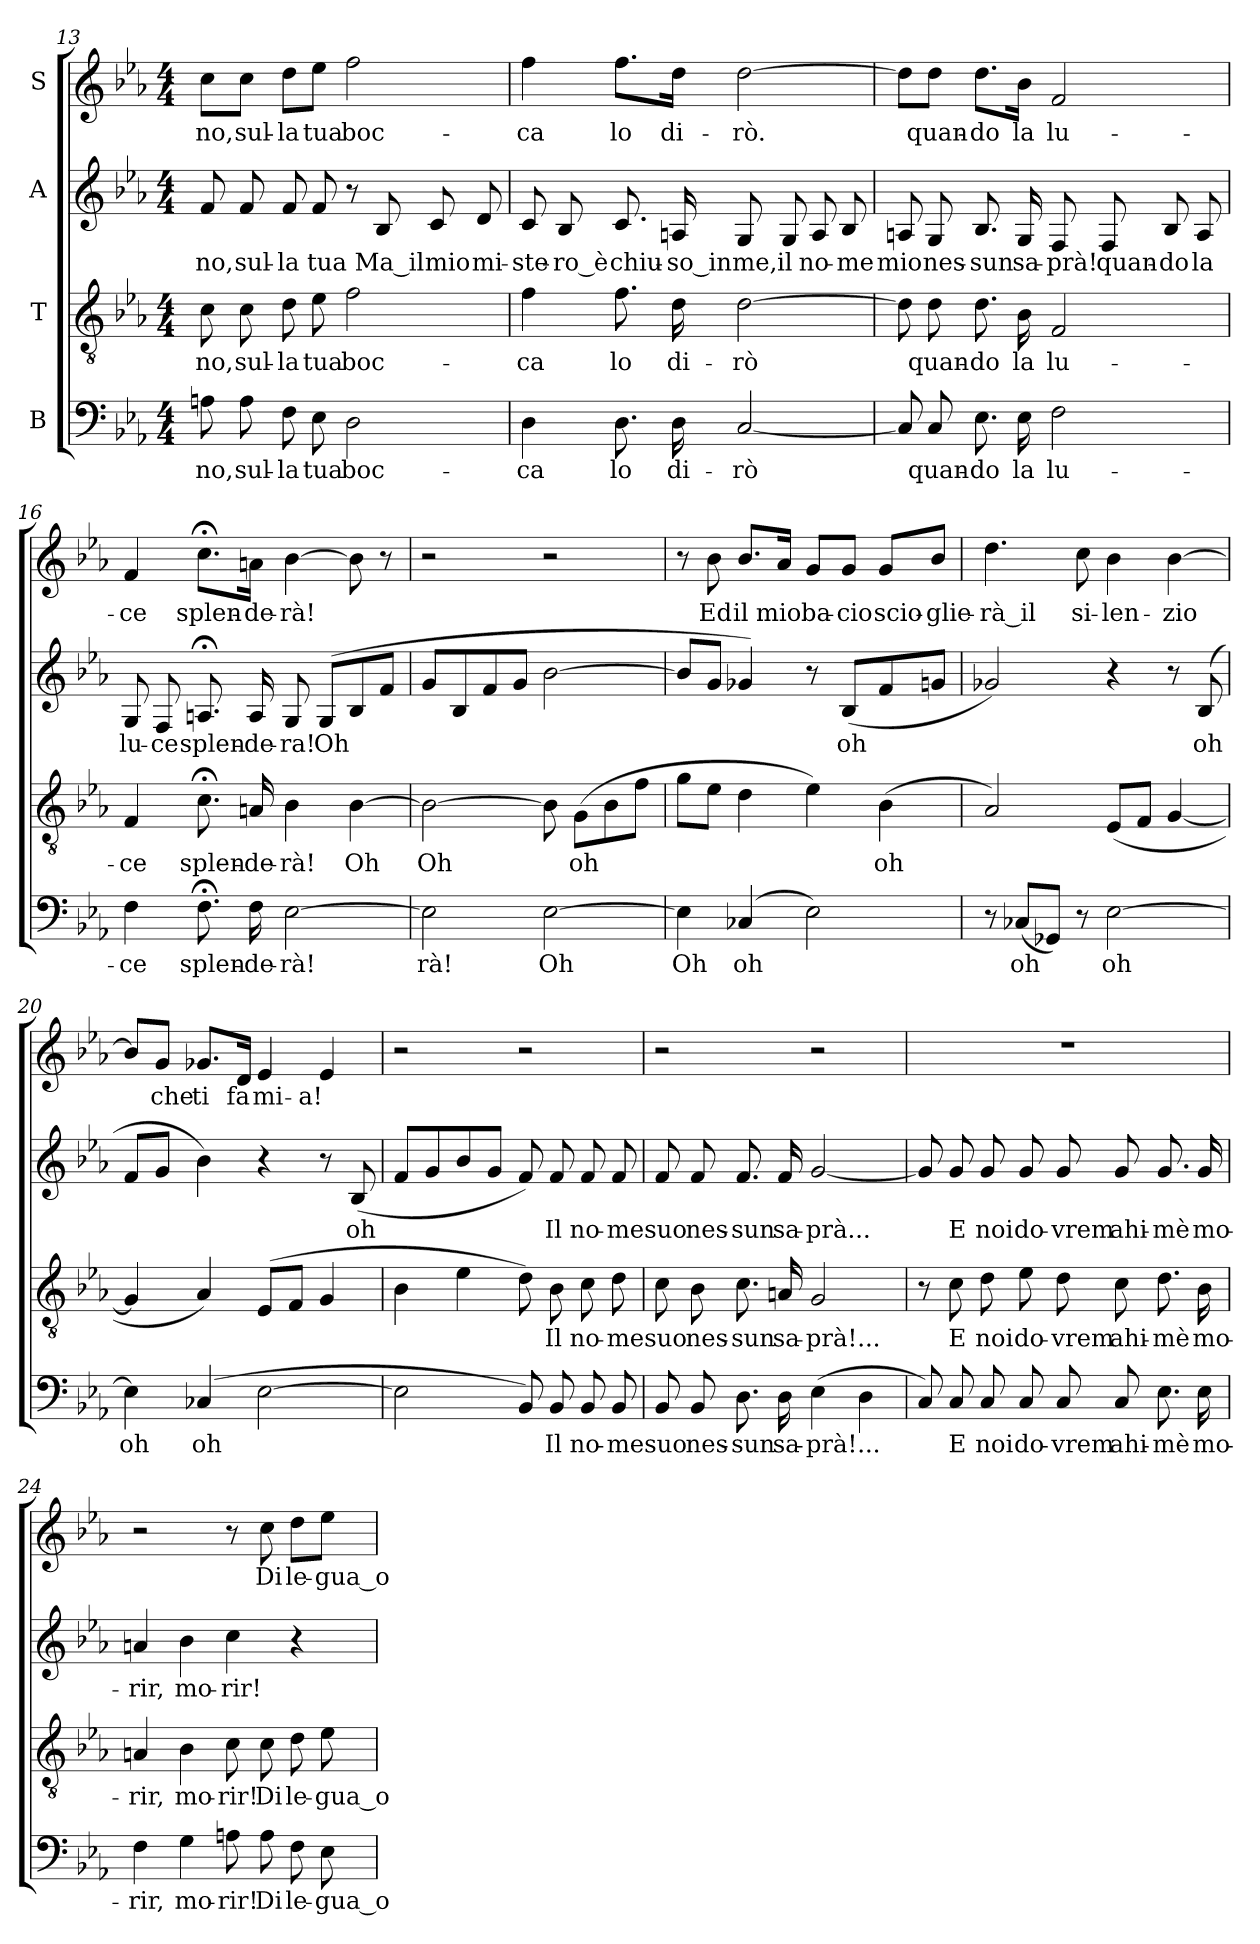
**kern	**text	**kern	**text	**kern	**text	**kern	**text
*part4	*part4	*part3	*part3	*part2	*part2	*part1	*part1
*staff4	*staff4	*staff3	*staff3	*staff2	*staff2	*staff1	*staff1
*I"B	*	*I"T	*	*I"A	*	*I"S	*
!!LO:PB:g=z
*clefF4	*	*clefGv2	*	*clefG2	*	*clefG2	*
*k[b-e-a-]	*	*k[b-e-a-]	*	*k[b-e-a-]	*	*k[b-e-a-]	*
*M4/4	*	*M4/4	*	*M4/4	*	*M4/4	*
=13	=13	=13	=13	=13	=13	=13	=13
8An\	no,	8c\	no,	8f/	no,	8cc\L	no,
8A\	sul-	8c\	sul-	8f/	sul-	8cc\J	sul-
8F\	-la	8d\	-la	8f/	-la	8dd\L	-la
8E-\	tua	8e-\	tua	8f/	tua	8ee-\J	tua
2D\	boc-	2f\	boc-	8r	.	2ff\	boc-
.	.	.	.	8B-/	Ma_il	.	.
.	.	.	.	8c/	mio	.	.
.	.	.	.	8d/	mi-	.	.
=14	=14	=14	=14	=14	=14	=14	=14
4D\	-ca	4f\	-ca	8c/	-ste-	4ff\	-ca
.	.	.	.	8B-/	-ro_è	.	.
8.D\	lo	8.f\	lo	8.c/	chiu-	8.ff\L	lo
16D\	di-	16d\	di-	16An/	-so_in	16dd\Jk	di-
[2C/	-rò	[2d\	-rò	8G/	me,	[2dd\	-rò.
.	.	.	.	8G/	il	.	.
.	.	.	.	8A/	no-	.	.
.	.	.	.	8B-/	-me	.	.
=15	=15	=15	=15	=15	=15	=15	=15
8C/]	.	8d\]	.	8An/	mio	8dd\L]	.
8C/	quan-	8d\	quan-	8G/	nes-	8dd\J	quan-
8.E-\	-do	8.d\	-do	8.B-/	-sun	8.dd\L	-do
16E-\	la	16B-\	la	16G/	sa-	16b-\Jk	la
2F\	lu-	2F/	lu-	8F/	-prà!	2f/	lu-
.	.	.	.	8F/	quan-	.	.
.	.	.	.	8B-/	-do	.	.
.	.	.	.	8A/	la	.	.
!!LO:LB:g=z
=16	=16	=16	=16	=16	=16	=16	=16
4F\	-ce	4F/	-ce	8G/	lu-	4f/	-ce
.	.	.	.	8F/	-ce	.	.
8.F;<\	splen-	8.c;<\	splen-	8.An;</	splen-	8.cc;<\L	splen-
16F\	-de-	16An/	-de-	16A/	-de-	16an\Jk	-de-
[2E-\	-rà!	4B-\	-rà!	8G/	-ra!	[4b-\	-rà!
.	.	.	.	(8G/L	Oh	.	.
.	.	[4B-\	Oh	8B-/	.	8b-\]	.
.	.	.	.	8f/J	.	8r	.
=17	=17	=17	=17	=17	=17	=17	=17
2E-\]	-rà!	2B-\_	Oh	8g/L	.	2r	.
.	.	.	.	8B-/	.	.	.
.	.	.	.	8f/	.	.	.
.	.	.	.	8g/J	.	.	.
[2E-\	Oh	8B-\]	.	[2b-\	.	2r	.
.	.	(8G\L	oh	.	.	.	.
.	.	8B-\	.	.	.	.	.
.	.	8f\J	.	.	.	.	.
=18	=18	=18	=18	=18	=18	=18	=18
4E-\]	Oh	8g\L	.	8b-/L]	.	8r	.
.	.	8e-\J	.	8g/J	.	8b-\	Ed
(4C-X/	oh	4d\	.	4g-X/)	.	8.b-/L	il
.	.	.	.	.	.	16a-/Jk	mio
2E-\)	.	4e-\)	.	8r	.	8g/L	ba-
.	.	.	.	(8B-/L	oh	8g/J	-cio
.	.	(4B-\	oh	8f/	.	8g/L	scio-
.	.	.	.	8gn/J	.	8b-/J	-glie-
=19	=19	=19	=19	=19	=19	=19	=19
8r	.	2A-/)	.	2g-X/)	.	4.dd\	-rà_il
(8C-X/L	oh	.	.	.	.	.	.
8GG-X/J)	.	.	.	.	.	.	.
8r	.	.	.	.	.	8cc\	si-
[2E-\	oh	(8E-/L	.	4r	.	4b-\	-len-
.	.	8F/J	.	.	.	.	.
.	.	[4G/	.	8r	.	[4b-\	-zio
.	.	.	.	(8B-/	oh	.	.
!!LO:LB:g=z
=20	=20	=20	=20	=20	=20	=20	=20
4E-\]	oh	4G/]	.	8f/L	.	8b-/L]	.
.	.	.	.	8g/J	.	8g/J	che
(4C-X/	oh	4A-/)	.	4b-\)	.	8.g-X/L	ti
.	.	.	.	.	.	16d/Jk	fa
[2E-\	.	(8E-/L	.	4r	.	4e-/	mi-
.	.	8F/J	.	.	.	.	.
.	.	4G/	.	8r	.	4e-/	-a!
.	.	.	.	(8B-/	oh	.	.
=21	=21	=21	=21	=21	=21	=21	=21
2E-\]	.	4B-\	.	8f/L	.	2r	.
.	.	.	.	8g/	.	.	.
.	.	4e-\	.	8b-/	.	.	.
.	.	.	.	8g/J	.	.	.
8BB-/)	.	8d\)	.	8f/)	.	2r	.
8BB-/	Il	8B-\	Il	8f/	Il	.	.
8BB-/	no-	8c\	no-	8f/	no-	.	.
8BB-/	-me	8d\	-me	8f/	-me	.	.
=22	=22	=22	=22	=22	=22	=22	=22
8BB-/	suo	8c\	suo	8f/	suo	2r	.
8BB-/	nes-	8B-\	nes-	8f/	nes-	.	.
8.D\	-sun	8.c\	-sun	8.f/	-sun	.	.
16D\	sa-	16An/	sa-	16f/	sa-	.	.
(4E-\	-prà!...	2G/	-prà!...	[2g/	-prà...	2r	.
4D\	.	.	.	.	.	.	.
=23	=23	=23	=23	=23	=23	=23	=23
8C/)	.	8r	.	8g/]	.	1r	.
8C/	E	8c\	E	8g/	E	.	.
8C/	noi	8d\	noi	8g/	noi	.	.
8C/	do-	8e-\	do-	8g/	do-	.	.
8C/	-vrem	8d\	-vrem	8g/	-vrem	.	.
8C/	ahi-	8c\	ahi-	8g/	ahi-	.	.
8.E-\	-mè	8.d\	-mè	8.g/	-mè	.	.
16E-\	mo-	16B-\	mo-	16g/	mo-	.	.
!!LO:PB:g=z
=24	=24	=24	=24	=24	=24	=24	=24
4F\	-rir,	4An/	-rir,	4an/	-rir,	2r	.
4G\	mo-	4B-\	mo-	4b-\	mo-	.	.
8An\	-rir!	8c\	-rir!	4cc\	-rir!	8r	.
8A\	Di	8c\	Di	.	.	8cc\	Di
8F\	le-	8d\	le-	4r	.	8dd\L	le-
8E-\	-gua_o	8e-\	-gua_o	.	.	8ee-\J	-gua_o
=	=	=	=	=	=	=	=
*-	*-	*-	*-	*-	*-	*-	*-
